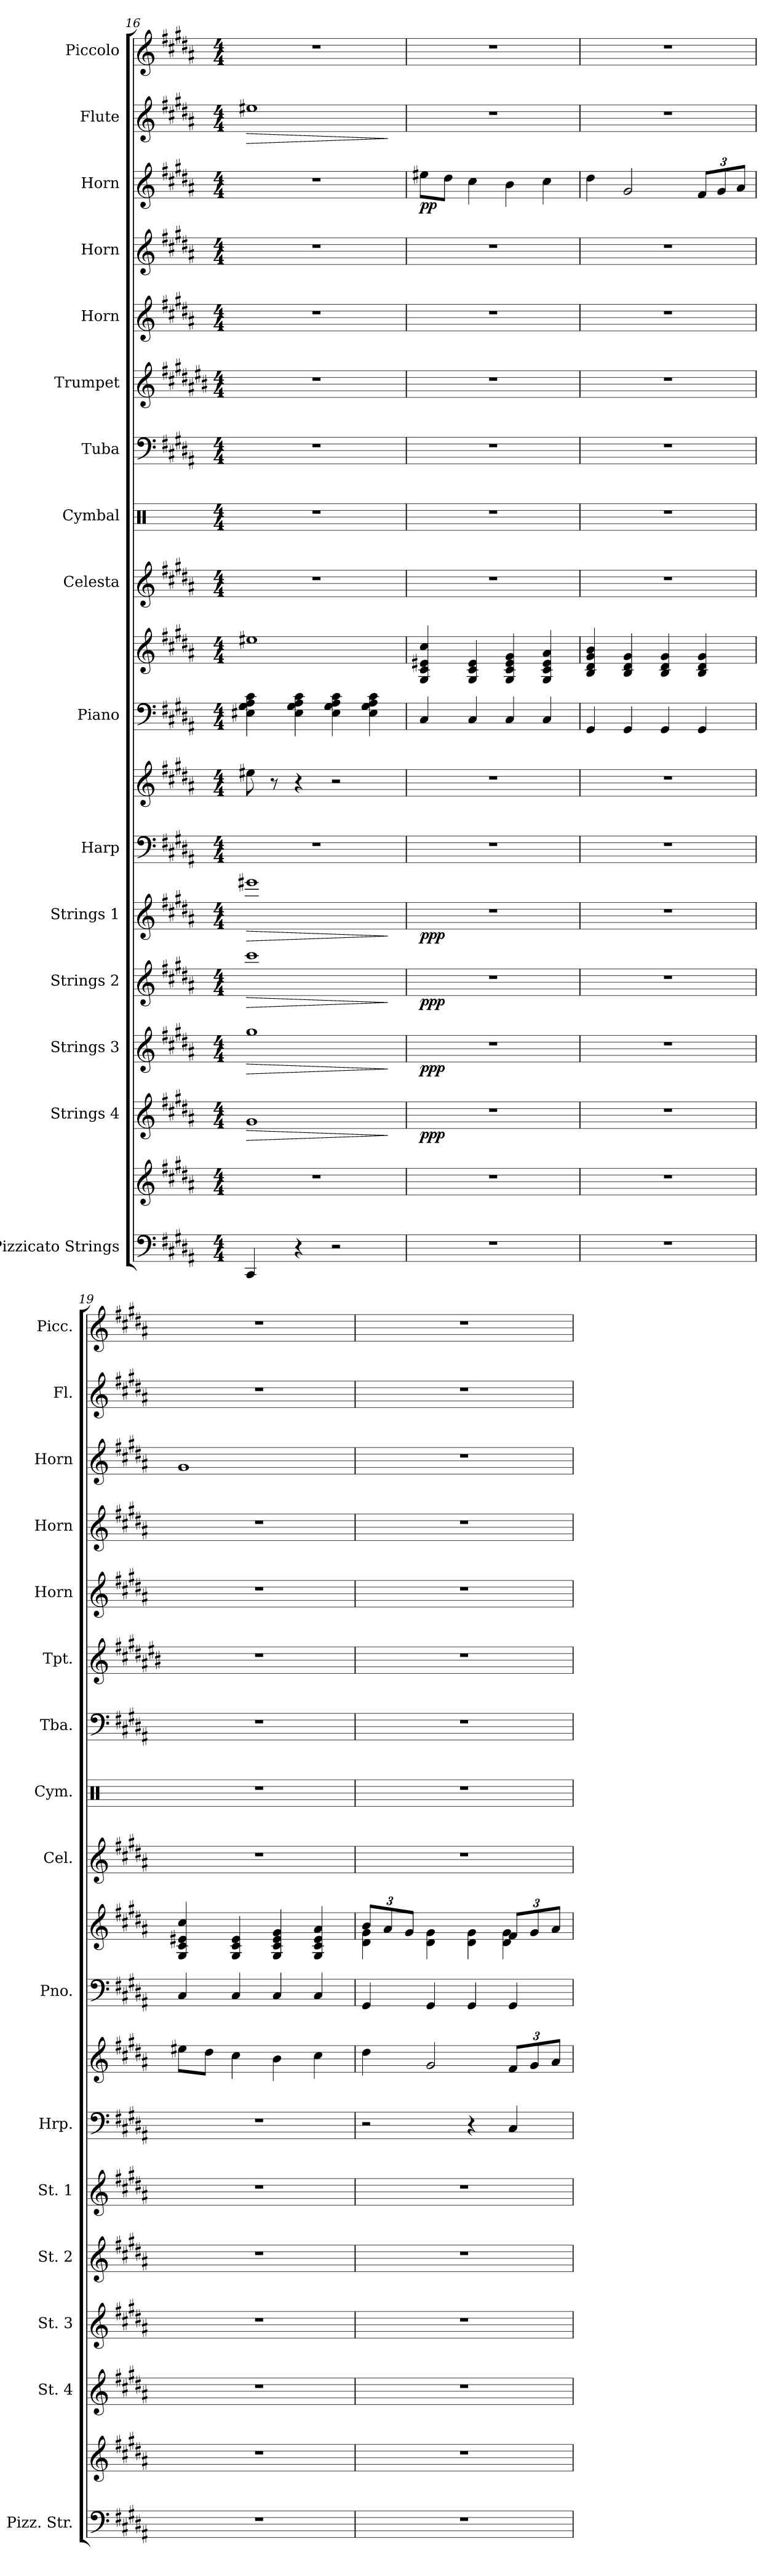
**kern	**kern	**kern	**dynam	**kern	**dynam	**kern	**dynam	**kern	**dynam	**kern	**kern	**kern	**kern	**kern	**kern	**kern	**kern	**kern	**kern	**kern	**dynam	**kern	**dynam	**kern
*part16	*part16	*part15	*part15	*part14	*part14	*part13	*part13	*part12	*part12	*part11	*part11	*part10	*part10	*part9	*part8	*part7	*part6	*part5	*part4	*part3	*part3	*part2	*part2	*part1
*staff19	*staff18	*staff17	*staff17	*staff16	*staff16	*staff15	*staff15	*staff14	*staff14	*staff13	*staff12	*staff11	*staff10	*staff9	*staff8	*staff7	*staff6	*staff5	*staff4	*staff3	*staff3	*staff2	*staff2	*staff1
*I"Pizzicato Strings	*	*I"Strings 4	*	*I"Strings 3	*	*I"Strings 2	*	*I"Strings 1	*	*I"Harp	*	*I"Piano	*	*I"Celesta	*I"Cymbal	*I"Tuba	*I"Trumpet	*I"Horn	*I"Horn	*I"Horn	*	*I"Flute	*	*I"Piccolo
*I'Pizz. Str.	*	*I'St. 4	*	*I'St. 3	*	*I'St. 2	*	*I'St. 1	*	*I'Hrp.	*	*I'Pno.	*	*I'Cel.	*I'Cym.	*I'Tba.	*I'Tpt.	*I'Horn	*I'Horn	*I'Horn	*	*I'Fl.	*	*I'Picc.
*clefF4	*clefG2	*clefG2	*	*clefG2	*	*clefG2	*	*clefG2	*	*clefF4	*clefG2	*clefF4	*clefG2	*clefG2	*clefX	*clefF4	*clefG2	*clefG2	*clefG2	*clefG2	*	*clefG2	*	*clefG2
*	*	*	*	*	*	*	*	*	*	*	*	*	*	*ITrd-7c-12	*	*	*ITrd1c2	*ITrd7c12	*ITrd7c12	*ITrd7c12	*	*	*	*ITrd-7c-12
*k[f#c#g#d#a#]	*k[f#c#g#d#a#]	*k[f#c#g#d#a#]	*	*k[f#c#g#d#a#]	*	*k[f#c#g#d#a#]	*	*k[f#c#g#d#a#]	*	*k[f#c#g#d#a#]	*k[f#c#g#d#a#]	*k[f#c#g#d#a#]	*k[f#c#g#d#a#]	*k[f#c#g#d#a#]	*k[]	*k[f#c#g#d#a#]	*k[f#c#g#d#a#]	*k[f#c#g#d#a#]	*k[f#c#g#d#a#]	*k[f#c#g#d#a#]	*	*k[f#c#g#d#a#]	*	*k[f#c#g#d#a#]
*M4/4	*M4/4	*M4/4	*	*M4/4	*	*M4/4	*	*M4/4	*	*M4/4	*M4/4	*M4/4	*M4/4	*M4/4	*M4/4	*M4/4	*M4/4	*M4/4	*M4/4	*M4/4	*	*M4/4	*	*M4/4
=16	=16	=16	=16	=16	=16	=16	=16	=16	=16	=16	=16	=16	=16	=16	=16	=16	=16	=16	=16	=16	=16	=16	=16	=16
!	!	!	!LO:HP:b	!	!LO:HP:b	!	!LO:HP:b	!	!LO:HP:b	!	!	!	!	!	!	!	!	!	!	!	!	!	!LO:HP:b	!
4CC#/	1r	1g#	>	1gg#	>	1ccc#	>	1eee#X	>	1r	8ee#X\	4E#X\ 4G#\ 4A#\ 4c#\	1ee#X	1r	1r	1r	1r	1r	1r	1r	.	1ee#X	>	1r
.	.	.	.	.	.	.	.	.	.	.	8r	.	.	.	.	.	.	.	.	.	.	.	.	.
4r	.	.	.	.	.	.	.	.	.	.	4r	4E#\ 4G#\ 4A#\ 4c#\	.	.	.	.	.	.	.	.	.	.	.	.
2r	.	.	.	.	.	.	.	.	.	.	2r	4E#\ 4G#\ 4A#\ 4c#\	.	.	.	.	.	.	.	.	.	.	.	.
.	.	.	.	.	.	.	.	.	.	.	.	4E#\ 4G#\ 4A#\ 4c#\	.	.	.	.	.	.	.	.	.	.	.	.
.	.	.	]	.	]	.	]	.	]	.	.	.	.	.	.	.	.	.	.	.	.	.	]	.
!!LO:LB:g=z
=17	=17	=17	=17	=17	=17	=17	=17	=17	=17	=17	=17	=17	=17	=17	=17	=17	=17	=17	=17	=17	=17	=17	=17	=17
!	!	!	!LO:DY:b	!	!LO:DY:b	!	!LO:DY:b	!	!LO:DY:b	!	!	!	!	!	!	!	!	!	!	!	!LO:DY:b	!	!	!
1r	1r	1r	ppp	1r	ppp	1r	ppp	1r	ppp	1r	1r	4C#/	4G#/ 4c#/ 4e#X/ 4cc#/	1r	1r	1r	1r	1r	1r	8e#X\L	pp	1r	.	1r
.	.	.	.	.	.	.	.	.	.	.	.	.	.	.	.	.	.	.	.	8d#\J	.	.	.	.
.	.	.	.	.	.	.	.	.	.	.	.	4C#/	4G#/ 4c#/ 4e#/	.	.	.	.	.	.	4c#\	.	.	.	.
.	.	.	.	.	.	.	.	.	.	.	.	4C#/	4G#/ 4c#/ 4e#/ 4g#/	.	.	.	.	.	.	4B\	.	.	.	.
.	.	.	.	.	.	.	.	.	.	.	.	4C#/	4G#/ 4c#/ 4e#/ 4a#/	.	.	.	.	.	.	4c#\	.	.	.	.
=18	=18	=18	=18	=18	=18	=18	=18	=18	=18	=18	=18	=18	=18	=18	=18	=18	=18	=18	=18	=18	=18	=18	=18	=18
1r	1r	1r	.	1r	.	1r	.	1r	.	1r	1r	4GG#/	4B/ 4d#/ 4g#/ 4b/	1r	1r	1r	1r	1r	1r	4d#\	.	1r	.	1r
.	.	.	.	.	.	.	.	.	.	.	.	4GG#/	4B/ 4d#/ 4g#/	.	.	.	.	.	.	2G#/	.	.	.	.
.	.	.	.	.	.	.	.	.	.	.	.	4GG#/	4B/ 4d#/ 4g#/	.	.	.	.	.	.	.	.	.	.	.
*	*	*	*	*	*	*	*	*	*	*	*	*	*	*	*	*	*	*	*	*Xbrackettup	*	*	*	*
.	.	.	.	.	.	.	.	.	.	.	.	4GG#/	4B/ 4d#/ 4g#/	.	.	.	.	.	.	12F#/L	.	.	.	.
.	.	.	.	.	.	.	.	.	.	.	.	.	.	.	.	.	.	.	.	12G#/	.	.	.	.
.	.	.	.	.	.	.	.	.	.	.	.	.	.	.	.	.	.	.	.	12A#/J	.	.	.	.
=19	=19	=19	=19	=19	=19	=19	=19	=19	=19	=19	=19	=19	=19	=19	=19	=19	=19	=19	=19	=19	=19	=19	=19	=19
1r	1r	1r	.	1r	.	1r	.	1r	.	1r	8ee#X\L	4C#/	4G#/ 4c#/ 4e#X/ 4cc#/	1r	1r	1r	1r	1r	1r	1G#	.	1r	.	1r
.	.	.	.	.	.	.	.	.	.	.	8dd#\J	.	.	.	.	.	.	.	.	.	.	.	.	.
.	.	.	.	.	.	.	.	.	.	.	4cc#\	4C#/	4G#/ 4c#/ 4e#/	.	.	.	.	.	.	.	.	.	.	.
.	.	.	.	.	.	.	.	.	.	.	4b\	4C#/	4G#/ 4c#/ 4e#/ 4g#/	.	.	.	.	.	.	.	.	.	.	.
.	.	.	.	.	.	.	.	.	.	.	4cc#\	4C#/	4G#/ 4c#/ 4e#/ 4a#/	.	.	.	.	.	.	.	.	.	.	.
=20	=20	=20	=20	=20	=20	=20	=20	=20	=20	=20	=20	=20	=20	=20	=20	=20	=20	=20	=20	=20	=20	=20	=20	=20
*	*	*	*	*	*	*	*	*	*	*	*	*	*Xbrackettup	*	*	*	*	*	*	*	*	*	*	*
*	*	*	*	*	*	*	*	*	*	*	*	*	*^	*	*	*	*	*	*	*	*	*	*	*
1r	1r	1r	.	1r	.	1r	.	1r	.	2r	4dd#\	4GG#/	12b/L	4d#\ 4g#\	1r	1r	1r	1r	1r	1r	1r	.	1r	.	1r
.	.	.	.	.	.	.	.	.	.	.	.	.	12a#/	.	.	.	.	.	.	.	.	.	.	.	.
.	.	.	.	.	.	.	.	.	.	.	.	.	12g#/J	.	.	.	.	.	.	.	.	.	.	.	.
.	.	.	.	.	.	.	.	.	.	.	2g#/	4GG#/	4ryy	4d#\ 4g#\	.	.	.	.	.	.	.	.	.	.	.
.	.	.	.	.	.	.	.	.	.	4r	.	4GG#/	4ryy	4d#\ 4g#\	.	.	.	.	.	.	.	.	.	.	.
*	*	*	*	*	*	*	*	*	*	*	*Xbrackettup	*	*	*	*	*	*	*	*	*	*	*	*	*	*
.	.	.	.	.	.	.	.	.	.	4C#/	12f#/L	4GG#/	12f#/L	4d#\ 4g#\	.	.	.	.	.	.	.	.	.	.	.
.	.	.	.	.	.	.	.	.	.	.	12g#/	.	12g#/	.	.	.	.	.	.	.	.	.	.	.	.
.	.	.	.	.	.	.	.	.	.	.	12a#/J	.	12a#/J	.	.	.	.	.	.	.	.	.	.	.	.
*	*	*	*	*	*	*	*	*	*	*	*	*	*v	*v	*	*	*	*	*	*	*	*	*	*	*
=	=	=	=	=	=	=	=	=	=	=	=	=	=	=	=	=	=	=	=	=	=	=	=	=
*-	*-	*-	*-	*-	*-	*-	*-	*-	*-	*-	*-	*-	*-	*-	*-	*-	*-	*-	*-	*-	*-	*-	*-	*-
